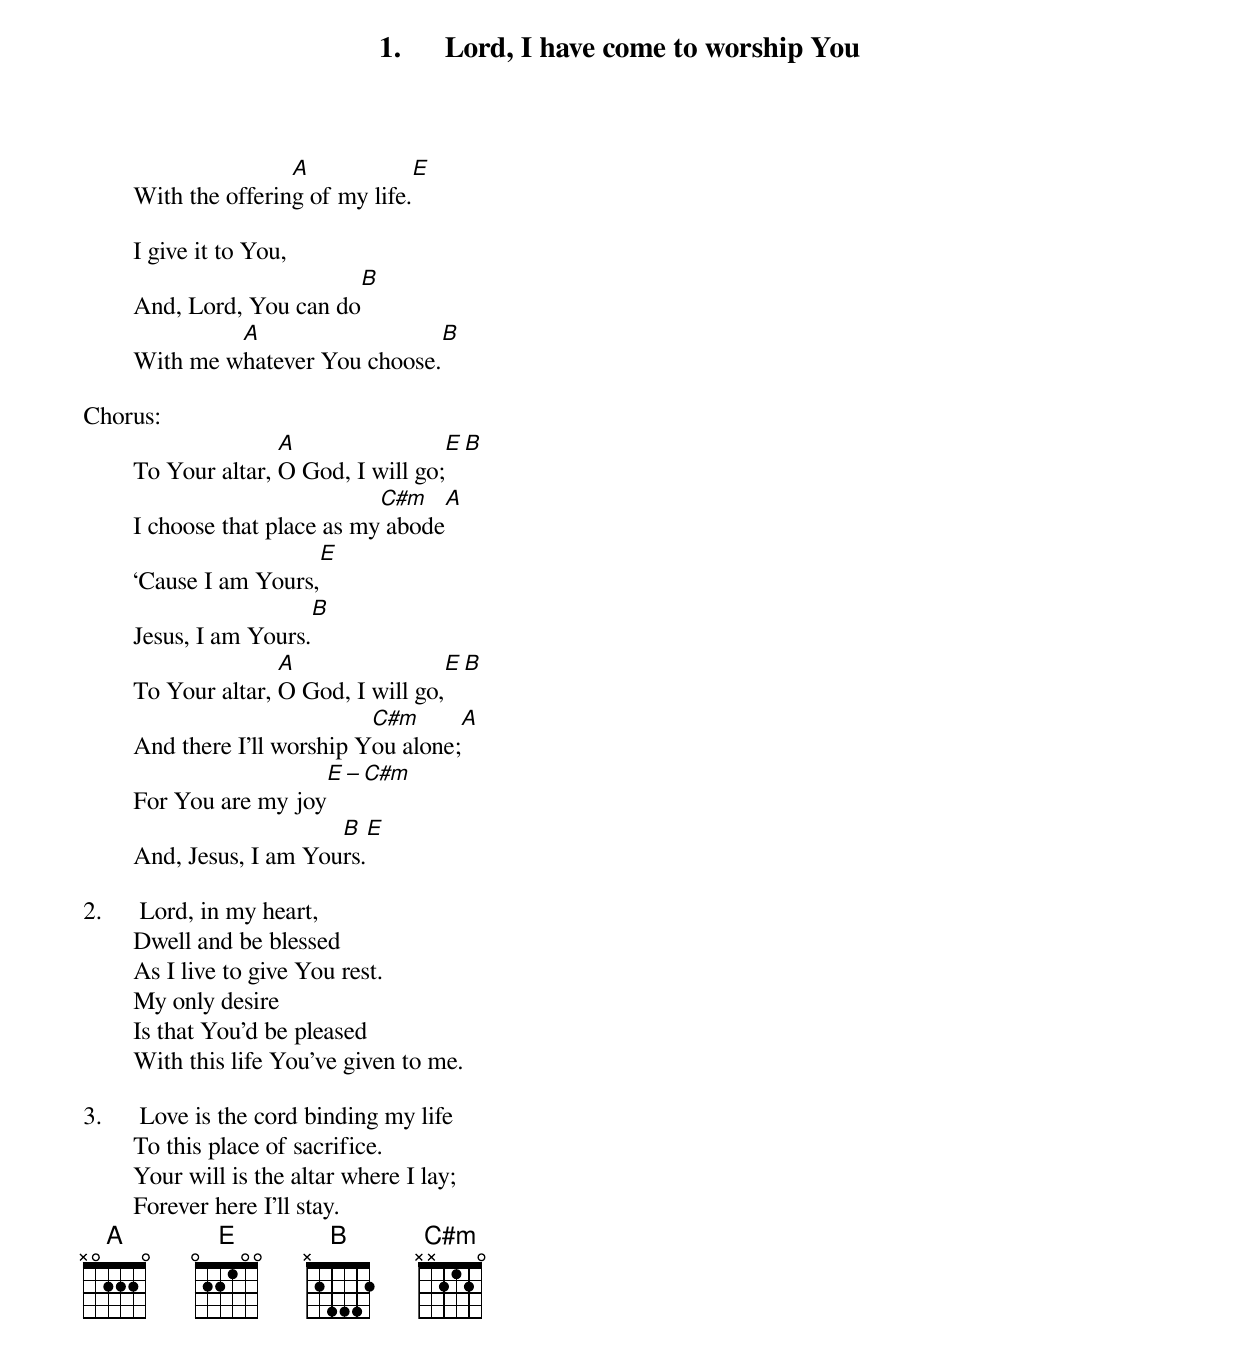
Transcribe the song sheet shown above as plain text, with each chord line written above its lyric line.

1.	Lord, I have come to worship You
                        A                            E
	With the offering of my life.

	I give it to You,
                                               B
	And, Lord, You can do
                 A                                      B
	With me whatever You choose.

Chorus:
                       A                E                  B
	To Your altar, O God, I will go;
                                 C#m                     A
	I choose that place as my abode
                                  E
	‘Cause I am Yours,
                                B
	Jesus, I am Yours.
                       A                 E                 B
	To Your altar, O God, I will go,
                                C#m                        A
	And there I’ll worship You alone;
                                      E – C#m
	For You are my joy
                            B            E
	And, Jesus, I am Yours.

2.	Lord, in my heart,
	Dwell and be blessed
	As I live to give You rest.
	My only desire
	Is that	You’d be pleased
	With this life You’ve given to me.

3.	Love is the cord binding my life
	To this place of sacrifice.
	Your will is the altar where I lay;
	Forever here I’ll stay.
